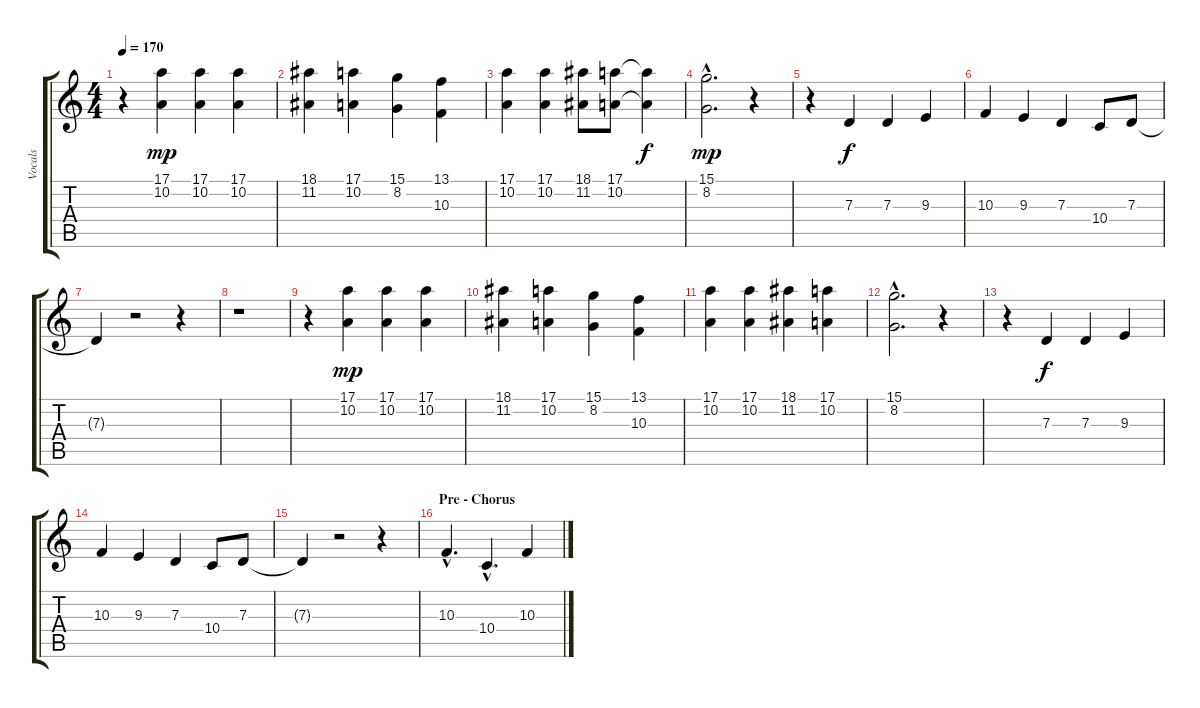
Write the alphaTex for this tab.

\track ("Vocals" "Vocals") {instrument lead2sawtooth}
\staff {score tabs}
\tuning (E4 B3 G3 D3 A2 E2) {hide}
\ts (4 4)
\tempo 170
\clef g2
\ks c
r.4{dy f} (17.1 10.2).4{dy mp} (17.1 10.2).4 (17.1 10.2).4 |
(18.1 11.2).4 (17.1 10.2).4 (15.1 8.2).4 (13.1 10.3).4 |
(17.1 10.2).4 (17.1 10.2).4 (18.1 11.2).8 (17.1 10.2).8 (17.1{t} 10.2{t}).4{dy f} |
(15.1{hac} 8.2{hac}).2{d dy mp} r.4 |
r.4 7.3.4{dy f} 7.3.4 9.3.4 |
10.3.4 9.3.4 7.3.4 10.4.8 7.3.8 |
7.3{t}.4 r.2 r.4 |
r.1 |
r.4 (17.1 10.2).4{dy mp} (17.1 10.2).4 (17.1 10.2).4 |
(18.1 11.2).4 (17.1 10.2).4 (15.1 8.2).4 (13.1 10.3).4 |
(17.1 10.2).4 (17.1 10.2).4 (18.1 11.2).4 (17.1 10.2).4 |
(15.1{hac} 8.2{hac}).2{d} r.4 |
r.4 7.3.4{dy f} 7.3.4 9.3.4 |
10.3.4 9.3.4 7.3.4 10.4.8 7.3.8 |
7.3{t}.4 r.2 r.4 |
\section ("" "Pre - Chorus")
10.3{hac}.4{d} 10.4{hac}.4{d} 10.3.4
